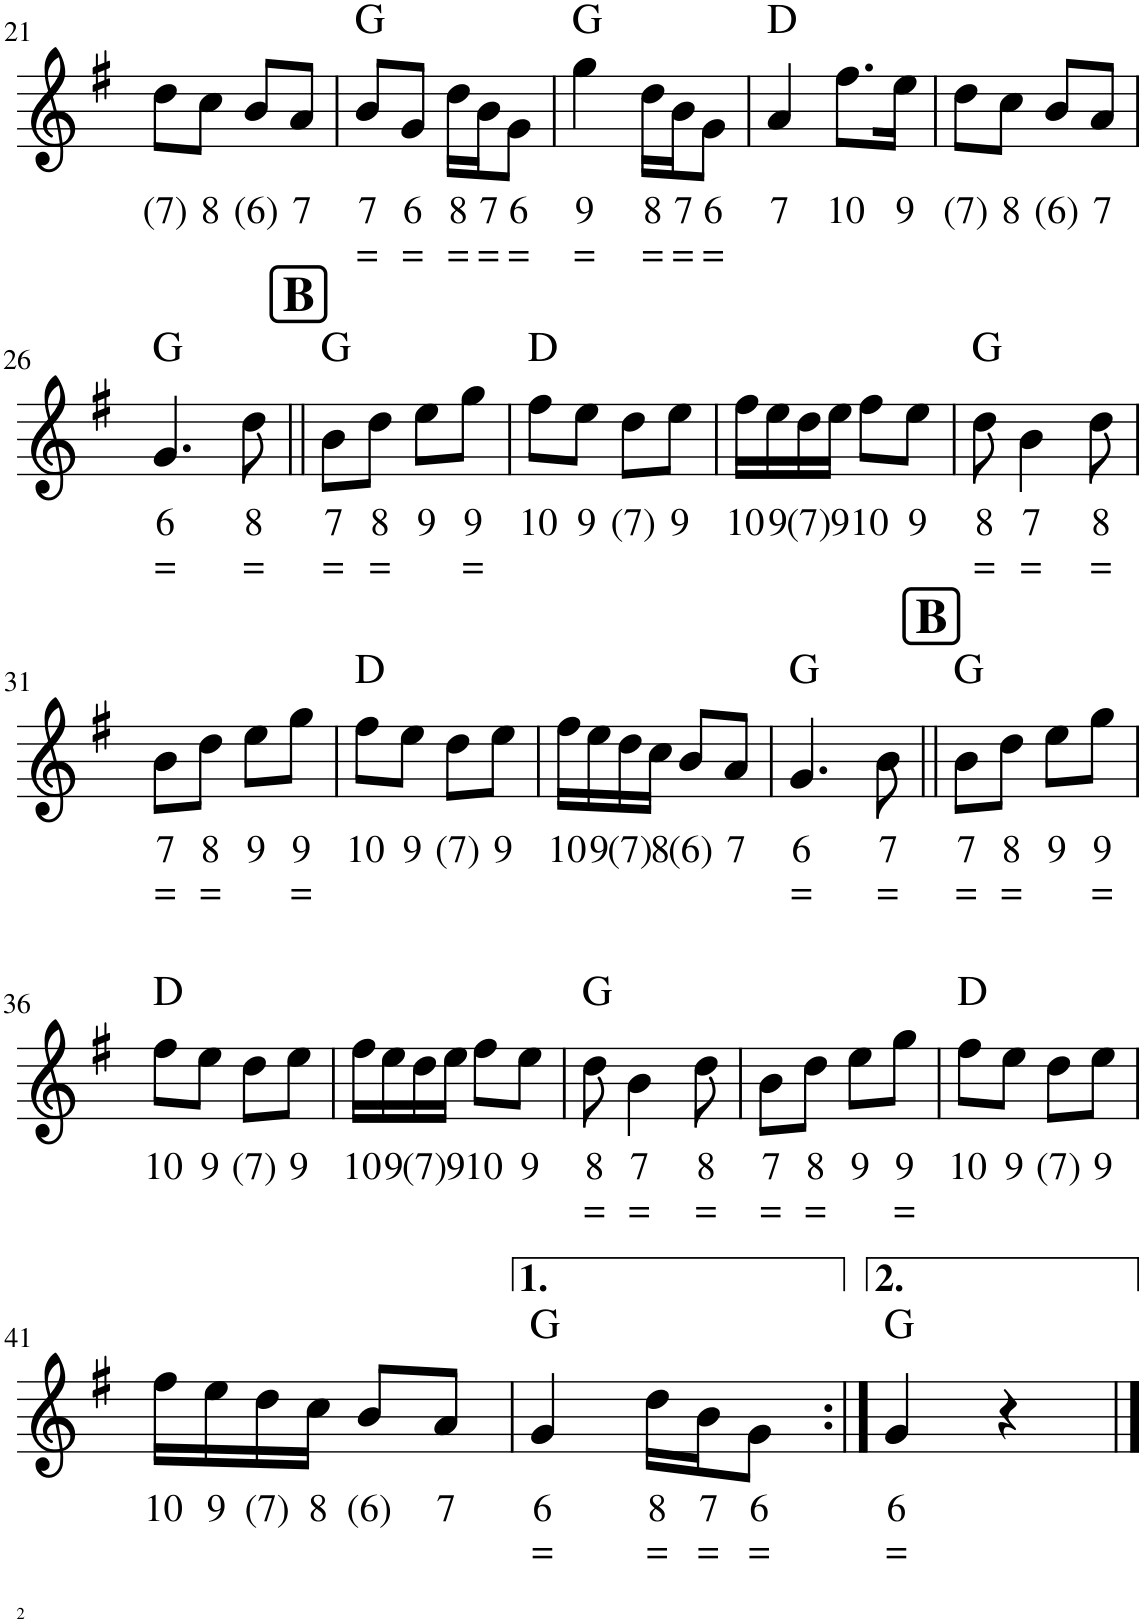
**kern	**text	**text	**harte
*part1	*part1	*part1	*part1
*staff1	*staff1	*staff1	*
*I"Stem	*	*	*
!!LO:PB:g=z
*clefG2	*	*	*
*k[f#]	*	*	*
*M2/4	*	*	*
=21	=21	=21	=21
!	!LO:LY:b	!	!
8dd\L	(7)	.	.
!	!LO:LY:b	!	!
8cc\J	8	.	.
!	!LO:LY:b	!	!
8b/L	(6)	.	.
!	!LO:LY:b	!	!
8a/J	7	.	.
=22	=22	=22	=22
!	!LO:LY:b	!LO:LY:b	!
8b/L	7	=	G:maj
!	!LO:LY:b	!LO:LY:b	!
8g/J	6	=	.
!	!LO:LY:b	!LO:LY:b	!
16dd\LL	8	=	.
!	!LO:LY:b	!LO:LY:b	!
16b\J	7	=	.
!	!LO:LY:b	!LO:LY:b	!
8g\J	6	=	.
=23	=23	=23	=23
!	!LO:LY:b	!LO:LY:b	!
4gg\	9	=	G:maj
!	!LO:LY:b	!LO:LY:b	!
16dd\LL	8	=	.
!	!LO:LY:b	!LO:LY:b	!
16b\J	7	=	.
!	!LO:LY:b	!LO:LY:b	!
8g\J	6	=	.
=24	=24	=24	=24
!	!LO:LY:b	!	!
4a/	7	.	D:maj
!	!LO:LY:b	!	!
8.ff#\L	10	.	.
!	!LO:LY:b	!	!
16ee\Jk	9	.	.
=25	=25	=25	=25
!	!LO:LY:b	!	!
8dd\L	(7)	.	.
!	!LO:LY:b	!	!
8cc\J	8	.	.
!	!LO:LY:b	!	!
8b/L	(6)	.	.
!	!LO:LY:b	!	!
8a/J	7	.	.
!!LO:LB:g=z
=26	=26	=26	=26
!	!LO:LY:b	!LO:LY:b	!
4.g/	6	=	G:maj
!	!LO:LY:b	!LO:LY:b	!
8dd\	8	=	.
!!LO:REH:place=s1:a:B:cj:fs=14:t=B
=27||	=27||	=27||	=27||
!	!LO:LY:b	!LO:LY:b	!
8b\L	7	=	G:maj
!	!LO:LY:b	!LO:LY:b	!
8dd\J	8	=	.
!	!LO:LY:b	!	!
8ee\L	9	.	.
!	!LO:LY:b	!LO:LY:b	!
8gg\J	9	=	.
=28	=28	=28	=28
!	!LO:LY:b	!	!
8ff#\L	10	.	D:maj
!	!LO:LY:b	!	!
8ee\J	9	.	.
!	!LO:LY:b	!	!
8dd\L	(7)	.	.
!	!LO:LY:b	!	!
8ee\J	9	.	.
=29	=29	=29	=29
!	!LO:LY:b	!	!
16ff#\LL	10	.	.
!	!LO:LY:b	!	!
16ee\	9	.	.
!	!LO:LY:b	!	!
16dd\	(7)	.	.
!	!LO:LY:b	!	!
16ee\JJ	9	.	.
!	!LO:LY:b	!	!
8ff#\L	10	.	.
!	!LO:LY:b	!	!
8ee\J	9	.	.
=30	=30	=30	=30
!	!LO:LY:b	!LO:LY:b	!
8dd\	8	=	G:maj
!	!LO:LY:b	!LO:LY:b	!
4b\	7	=	.
!	!LO:LY:b	!LO:LY:b	!
8dd\	8	=	.
!!LO:LB:g=z
=31	=31	=31	=31
!	!LO:LY:b	!LO:LY:b	!
8b\L	7	=	.
!	!LO:LY:b	!LO:LY:b	!
8dd\J	8	=	.
!	!LO:LY:b	!	!
8ee\L	9	.	.
!	!LO:LY:b	!LO:LY:b	!
8gg\J	9	=	.
=32	=32	=32	=32
!	!LO:LY:b	!	!
8ff#\L	10	.	D:maj
!	!LO:LY:b	!	!
8ee\J	9	.	.
!	!LO:LY:b	!	!
8dd\L	(7)	.	.
!	!LO:LY:b	!	!
8ee\J	9	.	.
=33	=33	=33	=33
!	!LO:LY:b	!	!
16ff#\LL	10	.	.
!	!LO:LY:b	!	!
16ee\	9	.	.
!	!LO:LY:b	!	!
16dd\	(7)	.	.
!	!LO:LY:b	!	!
16cc\JJ	8	.	.
!	!LO:LY:b	!	!
8b/L	(6)	.	.
!	!LO:LY:b	!	!
8a/J	7	.	.
=34	=34	=34	=34
!	!LO:LY:b	!LO:LY:b	!
4.g/	6	=	G:maj
!	!LO:LY:b	!LO:LY:b	!
8b\	7	=	.
!!LO:REH:place=s1:a:B:cj:fs=14:t=B
=35||	=35||	=35||	=35||
!	!LO:LY:b	!LO:LY:b	!
8b\L	7	=	G:maj
!	!LO:LY:b	!LO:LY:b	!
8dd\J	8	=	.
!	!LO:LY:b	!	!
8ee\L	9	.	.
!	!LO:LY:b	!LO:LY:b	!
8gg\J	9	=	.
!!LO:LB:g=z
=36	=36	=36	=36
!	!LO:LY:b	!	!
8ff#\L	10	.	D:maj
!	!LO:LY:b	!	!
8ee\J	9	.	.
!	!LO:LY:b	!	!
8dd\L	(7)	.	.
!	!LO:LY:b	!	!
8ee\J	9	.	.
=37	=37	=37	=37
!	!LO:LY:b	!	!
16ff#\LL	10	.	.
!	!LO:LY:b	!	!
16ee\	9	.	.
!	!LO:LY:b	!	!
16dd\	(7)	.	.
!	!LO:LY:b	!	!
16ee\JJ	9	.	.
!	!LO:LY:b	!	!
8ff#\L	10	.	.
!	!LO:LY:b	!	!
8ee\J	9	.	.
=38	=38	=38	=38
!	!LO:LY:b	!LO:LY:b	!
8dd\	8	=	G:maj
!	!LO:LY:b	!LO:LY:b	!
4b\	7	=	.
!	!LO:LY:b	!LO:LY:b	!
8dd\	8	=	.
=39	=39	=39	=39
!	!LO:LY:b	!LO:LY:b	!
8b\L	7	=	.
!	!LO:LY:b	!LO:LY:b	!
8dd\J	8	=	.
!	!LO:LY:b	!	!
8ee\L	9	.	.
!	!LO:LY:b	!LO:LY:b	!
8gg\J	9	=	.
=40	=40	=40	=40
!	!LO:LY:b	!	!
8ff#\L	10	.	D:maj
!	!LO:LY:b	!	!
8ee\J	9	.	.
!	!LO:LY:b	!	!
8dd\L	(7)	.	.
!	!LO:LY:b	!	!
8ee\J	9	.	.
!!LO:LB:g=z
=41	=41	=41	=41
!	!LO:LY:b	!	!
16ff#\LL	10	.	.
!	!LO:LY:b	!	!
16ee\	9	.	.
!	!LO:LY:b	!	!
16dd\	(7)	.	.
!	!LO:LY:b	!	!
16cc\JJ	8	.	.
!	!LO:LY:b	!	!
8b/L	(6)	.	.
!	!LO:LY:b	!	!
8a/J	7	.	.
=42	=42	=42	=42
!	!LO:LY:b	!LO:LY:b	!
4g/	6	=	G:maj
!	!LO:LY:b	!LO:LY:b	!
16dd\LL	8	=	.
!	!LO:LY:b	!LO:LY:b	!
16b\J	7	=	.
!	!LO:LY:b	!LO:LY:b	!
8g\J	6	=	.
=43:|!	=43:|!	=43:|!	=43:|!
!	!LO:LY:b	!LO:LY:b	!
4g/	6	=	G:maj
4r	.	.	.
==	==	==	==
*-	*-	*-	*-
